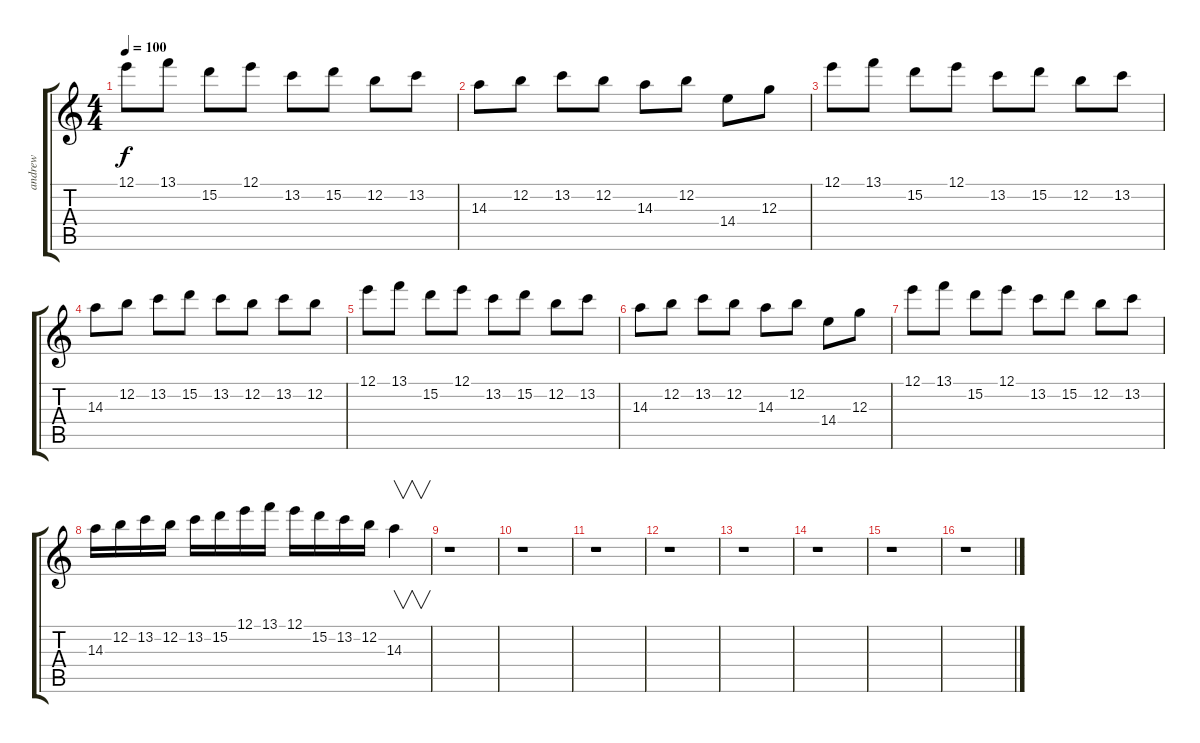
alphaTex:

\track ("andrew" "andrew") {instrument distortionguitar}
\staff {score tabs}
\tuning (E4 B3 G3 D3 A2 E2) {hide}
\ts (4 4)
\tempo 100
\clef g2
\ks c
12.1.8{dy f} 13.1.8 15.2.8 12.1.8 13.2.8 15.2.8 12.2.8 13.2.8 |
14.3.8 12.2.8 13.2.8 12.2.8 14.3.8 12.2.8 14.4.8 12.3.8 |
12.1.8 13.1.8 15.2.8 12.1.8 13.2.8 15.2.8 12.2.8 13.2.8 |
14.3.8 12.2.8 13.2.8 15.2.8 13.2.8 12.2.8 13.2.8 12.2.8 |
12.1.8 13.1.8 15.2.8 12.1.8 13.2.8 15.2.8 12.2.8 13.2.8 |
14.3.8 12.2.8 13.2.8 12.2.8 14.3.8 12.2.8 14.4.8 12.3.8 |
12.1.8 13.1.8 15.2.8 12.1.8 13.2.8 15.2.8 12.2.8 13.2.8 |
14.3.16 12.2.16 13.2.16 12.2.16 13.2.16 15.2.16 12.1.16 13.1.16 12.1.16 15.2.16 13.2.16 12.2.16 14.3.4{v} |
r.1 |
r.1 |
r.1 |
r.1 |
r.1 |
r.1 |
r.1 |
r.1
